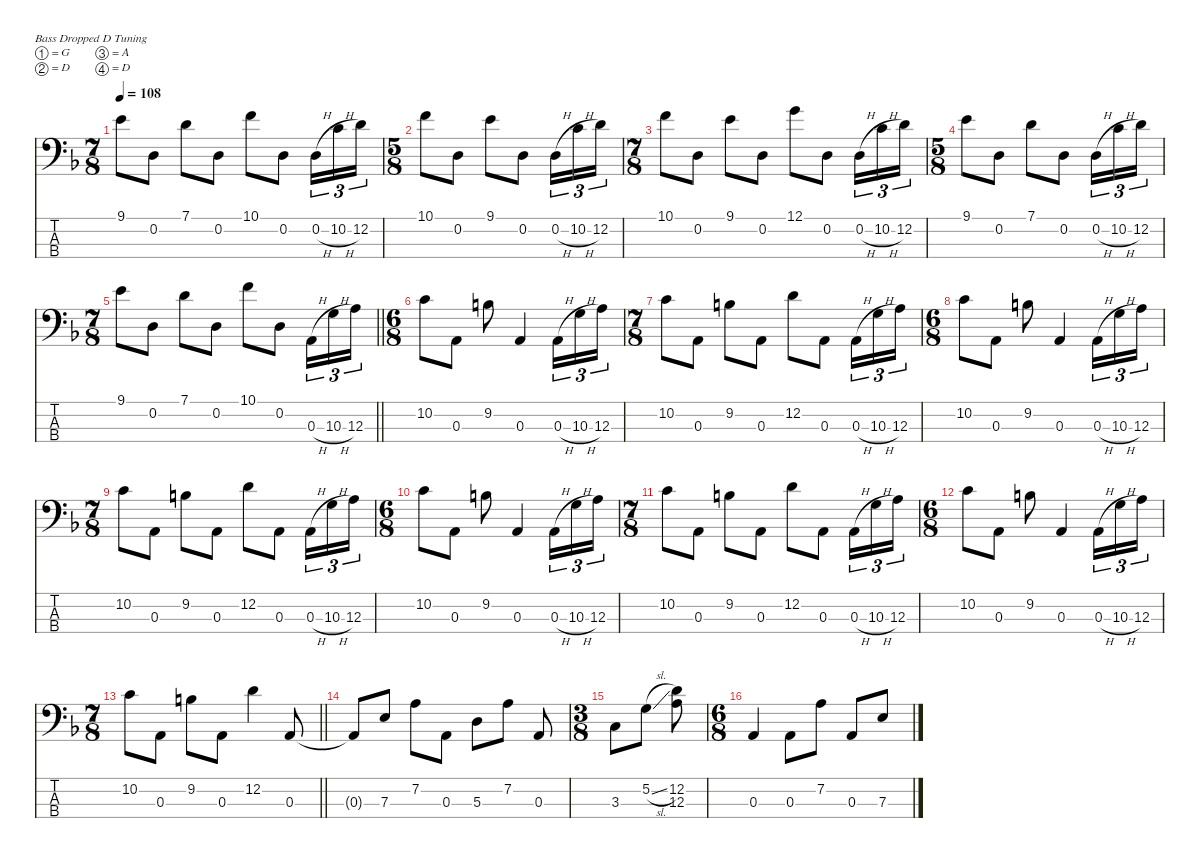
\defaultSystemsLayout 4
\hideDynamics
\bracketExtendMode nobrackets
\singleTrackTrackNamePolicy hidden
\multiTrackTrackNamePolicy hidden
\firstSystemTrackNameMode fullname
\firstSystemTrackNameOrientation horizontal
\otherSystemsTrackNameOrientation horizontal
\track ("Justin Chancellor" "el.bs.") {defaultSystemsLayout 4 instrument electricbasspick}
\staff {score tabs}
\tuning (G2 D2 A1 D1)
\ts (7 8)
\beaming (8 2 2 2 2)
\tempo 108
\clef f4
\ks dminor
9.1{acc forcenatural}.8{dy f beam Down} 0.2{acc forcenatural}.8{beam Down} 7.1{acc forcenatural}.8{beam Down} 0.2{acc forcenatural}.8{beam Down} 10.1{acc forcenatural}.8{beam Down} 0.2{acc forcenatural}.8{beam Down} 0.2{h acc forcenatural}.16{tu (3 2) beam Down} 10.2{h acc forcenatural}.16{tu (3 2) beam Down} 12.2{acc forcenatural}.16{tu (3 2) beam Down} |
\ts (5 8)
\beaming (8 2 2 2 2)
10.1{acc forcenatural}.8{beam Down} 0.2{acc forcenatural}.8{beam Down} 9.1{acc forcenatural}.8{beam Down} 0.2{acc forcenatural}.8{beam Down} 0.2{h acc forcenatural}.16{tu (3 2) beam Down} 10.2{h acc forcenatural}.16{tu (3 2) beam Down} 12.2{acc forcenatural}.16{tu (3 2) beam Down} |
\ts (7 8)
\beaming (8 2 2 2 2)
10.1{acc forcenatural}.8{beam Down} 0.2{acc forcenatural}.8{beam Down} 9.1{acc forcenatural}.8{beam Down} 0.2{acc forcenatural}.8{beam Down} 12.1{acc forcenatural}.8{beam Down} 0.2{acc forcenatural}.8{beam Down} 0.2{h acc forcenatural}.16{tu (3 2) beam Down} 10.2{h acc forcenatural}.16{tu (3 2) beam Down} 12.2{acc forcenatural}.16{tu (3 2) beam Down} |
\ts (5 8)
\beaming (8 2 2 2 2)
9.1{acc forcenatural}.8{beam Down} 0.2{acc forcenatural}.8{beam Down} 7.1{acc forcenatural}.8{beam Down} 0.2{acc forcenatural}.8{beam Down} 0.2{h acc forcenatural}.16{tu (3 2) beam Down} 10.2{h acc forcenatural}.16{tu (3 2) beam Down} 12.2{acc forcenatural}.16{tu (3 2) beam Down} |
\ts (7 8)
\beaming (8 2 2 2 2)
\barLineRight lightlight
9.1{acc forcenatural}.8{beam Down} 0.2{acc forcenatural}.8{beam Down} 7.1{acc forcenatural}.8{beam Down} 0.2{acc forcenatural}.8{beam Down} 10.1{acc forcenatural}.8{beam Down} 0.2{acc forcenatural}.8{beam Down} 0.3{h acc forcenatural}.16{tu (3 2) beam Down} 10.3{h acc forcenatural}.16{tu (3 2) beam Down} 12.3{acc forcenatural}.16{tu (3 2) beam Down} |
\ts (6 8)
\beaming (8 2 2 2 2)
10.2{acc forcenatural}.8{beam Down} 0.3{acc forcenatural}.8{beam Down} 9.2{acc forcenatural}.8{beam Down} 0.3{acc forcenatural}.4{beam Up} 0.3{h acc forcenatural}.16{tu (3 2) beam Down} 10.3{h acc forcenatural}.16{tu (3 2) beam Down} 12.3{acc forcenatural}.16{tu (3 2) beam Down} |
\ts (7 8)
\beaming (8 2 2 2 2)
10.2{acc forcenatural}.8{beam Down} 0.3{acc forcenatural}.8{beam Down} 9.2{acc forcenatural}.8{beam Down} 0.3{acc forcenatural}.8{beam Down} 12.2{acc forcenatural}.8{beam Down} 0.3{acc forcenatural}.8{beam Down} 0.3{h acc forcenatural}.16{tu (3 2) beam Down} 10.3{h acc forcenatural}.16{tu (3 2) beam Down} 12.3{acc forcenatural}.16{tu (3 2) beam Down} |
\ts (6 8)
\beaming (8 2 2 2 2)
10.2{acc forcenatural}.8{beam Down} 0.3{acc forcenatural}.8{beam Down} 9.2{acc forcenatural}.8{beam Down} 0.3{acc forcenatural}.4{beam Up} 0.3{h acc forcenatural}.16{tu (3 2) beam Down} 10.3{h acc forcenatural}.16{tu (3 2) beam Down} 12.3{acc forcenatural}.16{tu (3 2) beam Down} |
\ts (7 8)
\beaming (8 2 2 2 2)
10.2{acc forcenatural}.8{beam Down} 0.3{acc forcenatural}.8{beam Down} 9.2{acc forcenatural}.8{beam Down} 0.3{acc forcenatural}.8{beam Down} 12.2{acc forcenatural}.8{beam Down} 0.3{acc forcenatural}.8{beam Down} 0.3{h acc forcenatural}.16{tu (3 2) beam Down} 10.3{h acc forcenatural}.16{tu (3 2) beam Down} 12.3{acc forcenatural}.16{tu (3 2) beam Down} |
\ts (6 8)
\beaming (8 2 2 2 2)
10.2{acc forcenatural}.8{beam Down} 0.3{acc forcenatural}.8{beam Down} 9.2{acc forcenatural}.8{beam Down} 0.3{acc forcenatural}.4{beam Up} 0.3{h acc forcenatural}.16{tu (3 2) beam Down} 10.3{h acc forcenatural}.16{tu (3 2) beam Down} 12.3{acc forcenatural}.16{tu (3 2) beam Down} |
\ts (7 8)
\beaming (8 2 2 2 2)
10.2{acc forcenatural}.8{beam Down} 0.3{acc forcenatural}.8{beam Down} 9.2{acc forcenatural}.8{beam Down} 0.3{acc forcenatural}.8{beam Down} 12.2{acc forcenatural}.8{beam Down} 0.3{acc forcenatural}.8{beam Down} 0.3{h acc forcenatural}.16{tu (3 2) beam Down} 10.3{h acc forcenatural}.16{tu (3 2) beam Down} 12.3{acc forcenatural}.16{tu (3 2) beam Down} |
\ts (6 8)
\beaming (8 2 2 2 2)
10.2{acc forcenatural}.8{beam Down} 0.3{acc forcenatural}.8{beam Down} 9.2{acc forcenatural}.8{beam Down} 0.3{acc forcenatural}.4{beam Up} 0.3{h acc forcenatural}.16{tu (3 2) beam Down} 10.3{h acc forcenatural}.16{tu (3 2) beam Down} 12.3{acc forcenatural}.16{tu (3 2) beam Down} |
\ts (7 8)
\beaming (8 2 2 2 2)
\barLineRight lightlight
10.2{acc forcenatural}.8{beam Down} 0.3{acc forcenatural}.8{beam Down} 9.2{acc forcenatural}.8{beam Down} 0.3{acc forcenatural}.8{beam Down} 12.2{acc forcenatural}.4{beam Down} 0.3{acc forcenatural}.8{beam Up} |
0.3{t acc forcenatural}.8{beam Up} 7.3{acc forcenatural}.8{beam Up} 7.2{acc forcenatural}.8{beam Down} 0.3{acc forcenatural}.8{beam Down} 5.3{acc forcenatural}.8{beam Down} 7.2{acc forcenatural}.8{beam Down} 0.3{acc forcenatural}.8{beam Up} |
\ts (3 8)
\beaming (8 2 2 2 2)
3.3{acc forcenatural}.8{beam Down} 5.2{sl acc forcenatural}.8{beam Down} (12.2{acc forcenatural} 12.3{acc forcenatural}).8{beam Down} |
\ts (6 8)
\beaming (8 2 2 2 2)
0.3{acc forcenatural}.4{beam Up} 0.3{acc forcenatural}.8{beam Down} 7.2{acc forcenatural}.8{beam Down} 0.3{acc forcenatural}.8{beam Up} 7.3{acc forcenatural}.8{beam Up}
